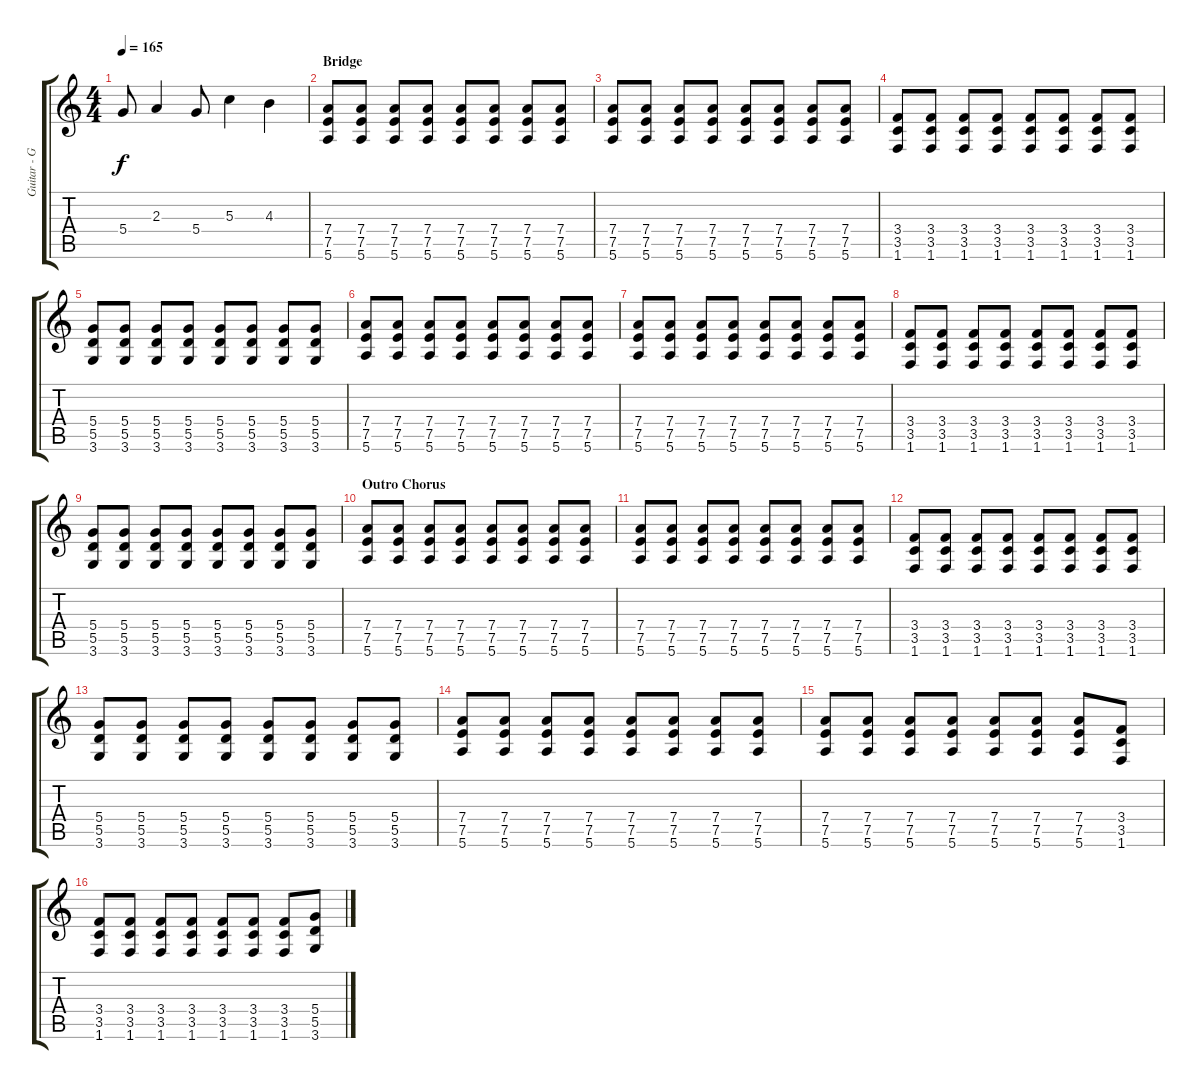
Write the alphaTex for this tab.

\track ("Guitar - Glenn Tipton" "Guitar - G") {instrument distortionguitar}
\staff {score tabs}
\tuning (E4 B3 G3 D3 A2 E2) {hide}
\ts (4 4)
\tempo 165
\clef g2
\ks c
5.4{t}.8{dy f} 2.3.4 5.4.8 5.3.4 4.3.4 |
\section ("" "Bridge")
(7.4 7.5 5.6).8{volume 12} (7.4 7.5 5.6).8 (7.4 7.5 5.6).8 (7.4 7.5 5.6).8 (7.4 7.5 5.6).8 (7.4 7.5 5.6).8 (7.4 7.5 5.6).8 (7.4 7.5 5.6).8 |
(7.4 7.5 5.6).8 (7.4 7.5 5.6).8 (7.4 7.5 5.6).8 (7.4 7.5 5.6).8 (7.4 7.5 5.6).8 (7.4 7.5 5.6).8 (7.4 7.5 5.6).8 (7.4 7.5 5.6).8 |
(3.4 3.5 1.6).8 (3.4 3.5 1.6).8 (3.4 3.5 1.6).8 (3.4 3.5 1.6).8 (3.4 3.5 1.6).8 (3.4 3.5 1.6).8 (3.4 3.5 1.6).8 (3.4 3.5 1.6).8 |
(5.4 5.5 3.6).8 (5.4 5.5 3.6).8 (5.4 5.5 3.6).8 (5.4 5.5 3.6).8 (5.4 5.5 3.6).8 (5.4 5.5 3.6).8 (5.4 5.5 3.6).8 (5.4 5.5 3.6).8 |
(7.4 7.5 5.6).8{volume 12} (7.4 7.5 5.6).8 (7.4 7.5 5.6).8 (7.4 7.5 5.6).8 (7.4 7.5 5.6).8 (7.4 7.5 5.6).8 (7.4 7.5 5.6).8 (7.4 7.5 5.6).8 |
(7.4 7.5 5.6).8 (7.4 7.5 5.6).8 (7.4 7.5 5.6).8 (7.4 7.5 5.6).8 (7.4 7.5 5.6).8 (7.4 7.5 5.6).8 (7.4 7.5 5.6).8 (7.4 7.5 5.6).8 |
(3.4 3.5 1.6).8 (3.4 3.5 1.6).8 (3.4 3.5 1.6).8 (3.4 3.5 1.6).8 (3.4 3.5 1.6).8 (3.4 3.5 1.6).8 (3.4 3.5 1.6).8 (3.4 3.5 1.6).8 |
(5.4 5.5 3.6).8 (5.4 5.5 3.6).8 (5.4 5.5 3.6).8 (5.4 5.5 3.6).8 (5.4 5.5 3.6).8 (5.4 5.5 3.6).8 (5.4 5.5 3.6).8 (5.4 5.5 3.6).8 |
\section ("" "Outro Chorus")
(7.4 7.5 5.6).8{volume 12} (7.4 7.5 5.6).8 (7.4 7.5 5.6).8 (7.4 7.5 5.6).8 (7.4 7.5 5.6).8 (7.4 7.5 5.6).8 (7.4 7.5 5.6).8 (7.4 7.5 5.6).8 |
(7.4 7.5 5.6).8 (7.4 7.5 5.6).8 (7.4 7.5 5.6).8 (7.4 7.5 5.6).8 (7.4 7.5 5.6).8 (7.4 7.5 5.6).8 (7.4 7.5 5.6).8 (7.4 7.5 5.6).8 |
(3.4 3.5 1.6).8 (3.4 3.5 1.6).8 (3.4 3.5 1.6).8 (3.4 3.5 1.6).8 (3.4 3.5 1.6).8 (3.4 3.5 1.6).8 (3.4 3.5 1.6).8 (3.4 3.5 1.6).8 |
(5.4 5.5 3.6).8 (5.4 5.5 3.6).8 (5.4 5.5 3.6).8 (5.4 5.5 3.6).8 (5.4 5.5 3.6).8 (5.4 5.5 3.6).8 (5.4 5.5 3.6).8 (5.4 5.5 3.6).8 |
(7.4 7.5 5.6).8 (7.4 7.5 5.6).8 (7.4 7.5 5.6).8 (7.4 7.5 5.6).8 (7.4 7.5 5.6).8 (7.4 7.5 5.6).8 (7.4 7.5 5.6).8 (7.4 7.5 5.6).8 |
(7.4 7.5 5.6).8 (7.4 7.5 5.6).8 (7.4 7.5 5.6).8 (7.4 7.5 5.6).8 (7.4 7.5 5.6).8 (7.4 7.5 5.6).8 (7.4 7.5 5.6).8 (3.4 3.5 1.6).8 |
(3.4 3.5 1.6).8 (3.4 3.5 1.6).8 (3.4 3.5 1.6).8 (3.4 3.5 1.6).8 (3.4 3.5 1.6).8 (3.4 3.5 1.6).8 (3.4 3.5 1.6).8 (5.4 5.5 3.6).8
